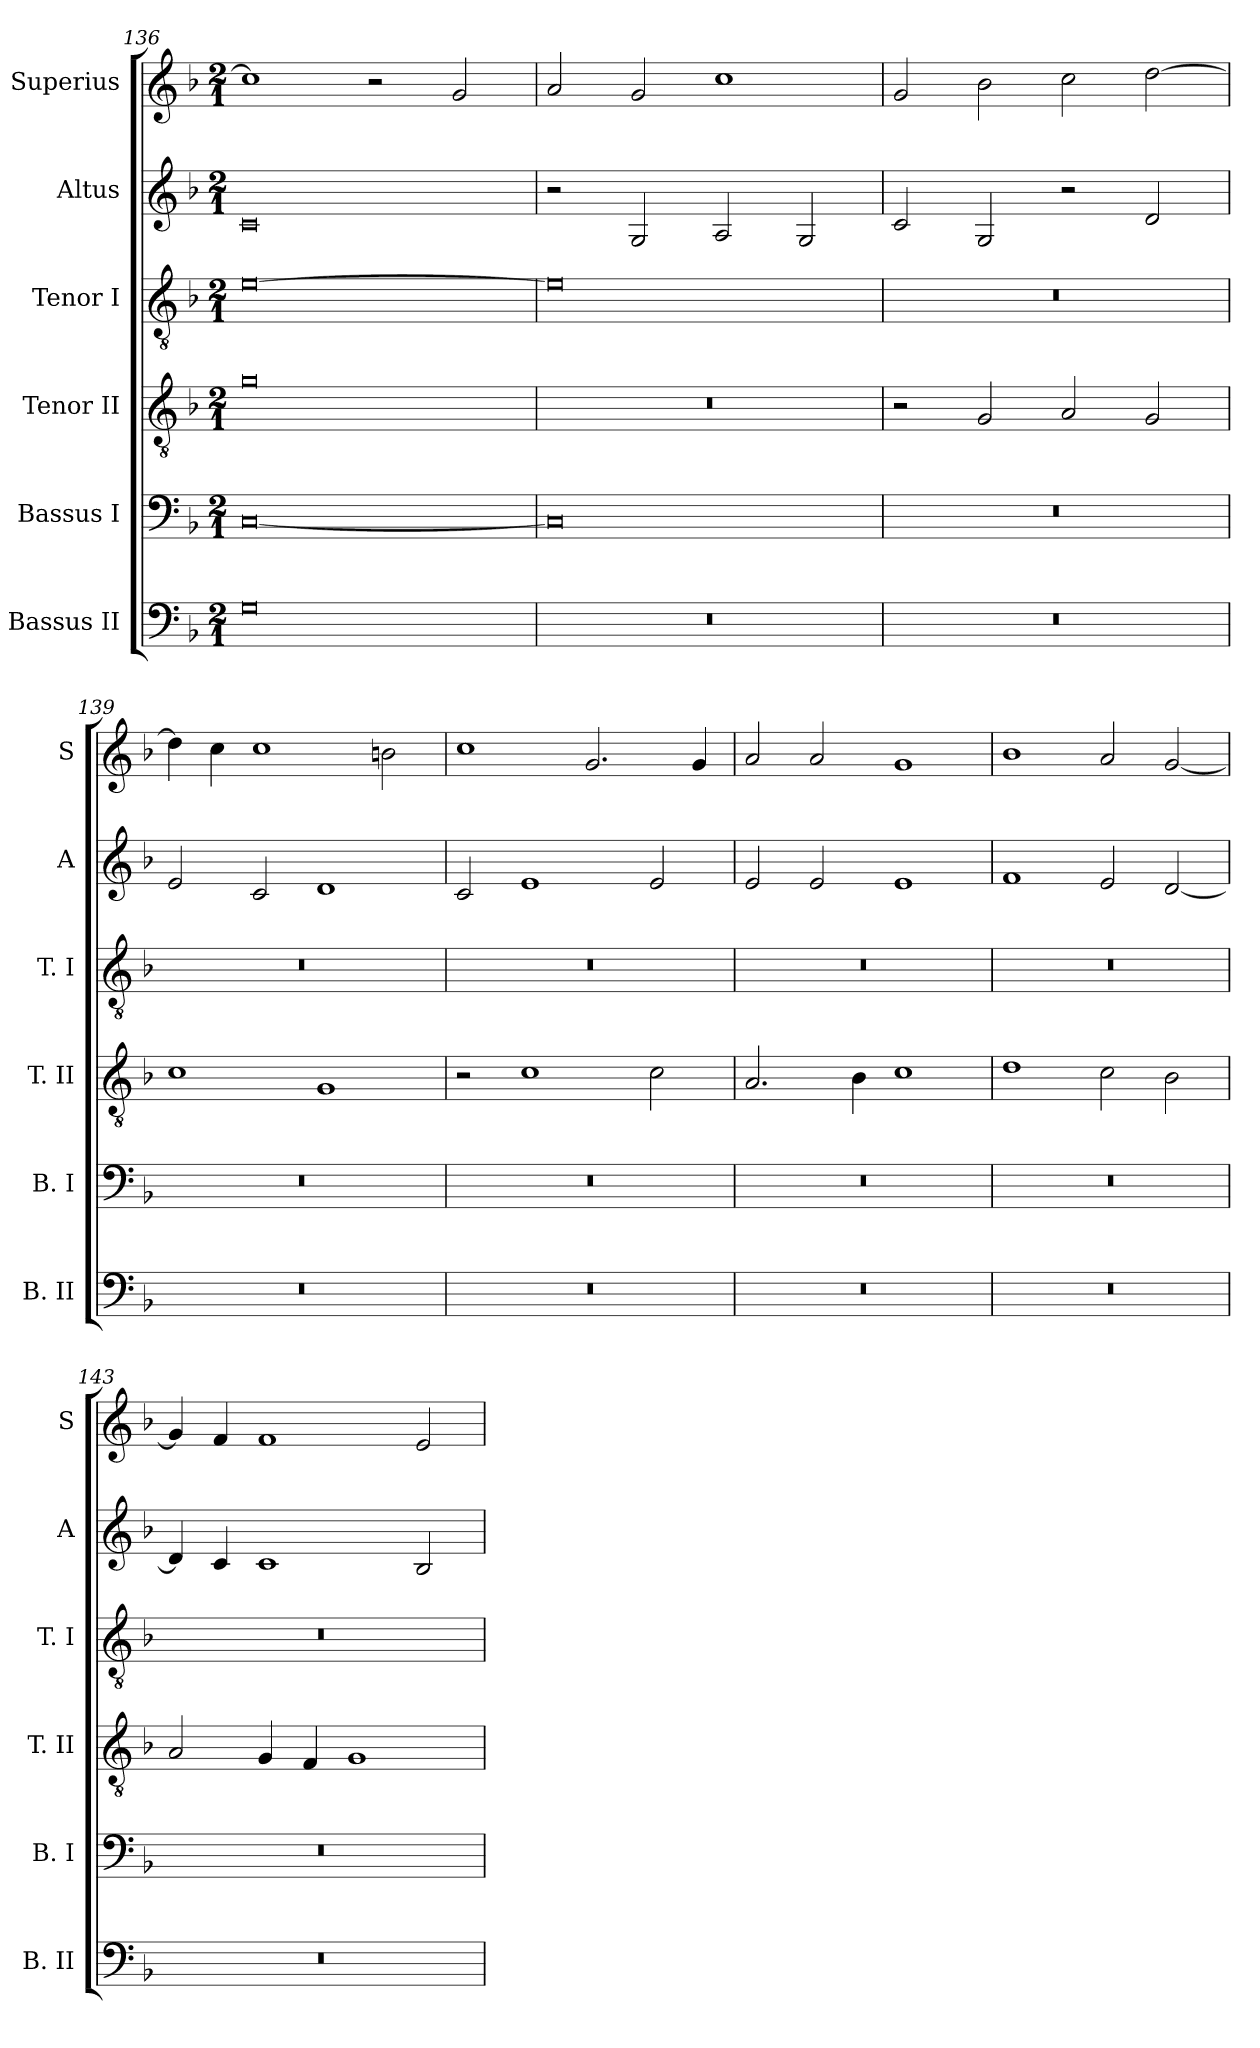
**kern	**kern	**kern	**kern	**kern	**kern
*part6	*part5	*part4	*part3	*part2	*part1
*staff6	*staff5	*staff4	*staff3	*staff2	*staff1
*I"Bassus II	*I"Bassus I	*I"Tenor II	*I"Tenor I	*I"Altus	*I"Superius
*I'B. II	*I'B. I	*I'T. II	*I'T. I	*I'A	*I'S
*clefF4	*clefF4	*clefGv2	*clefGv2	*clefG2	*clefG2
*k[b-]	*k[b-]	*k[b-]	*k[b-]	*k[b-]	*k[b-]
*F:	*F:	*F:	*F:	*F:	*F:
*M2/1	*M2/1	*M2/1	*M2/1	*M2/1	*M2/1
=136	=136	=136	=136	=136	=136
0G	[0C	0g	[0e	0c	1cc]
.	.	.	.	.	2r
.	.	.	.	.	2g
=137	=137	=137	=137	=137	=137
0r	0C]	0r	0e]	2r	2a
.	.	.	.	2G	2g
.	.	.	.	2A	1cc
.	.	.	.	2G	.
=138	=138	=138	=138	=138	=138
0r	0r	2r	0r	2c	2g
.	.	2G	.	2G	2b-
.	.	2A	.	2r	2cc
.	.	2G	.	2d	[2dd
=139	=139	=139	=139	=139	=139
0r	0r	1c	0r	2e	4dd]
.	.	.	.	.	4cc
.	.	.	.	2c	1cc
.	.	1G	.	1d	.
.	.	.	.	.	2bn
=140	=140	=140	=140	=140	=140
0r	0r	2r	0r	2c	1cc
.	.	1c	.	1e	.
.	.	.	.	.	2.g
.	.	2c	.	2e	.
.	.	.	.	.	4g
=141	=141	=141	=141	=141	=141
0r	0r	2.A	0r	2e	2a
.	.	.	.	2e	2a
.	.	4B-	.	.	.
.	.	1c	.	1e	1g
=142	=142	=142	=142	=142	=142
0r	0r	1d	0r	1f	1b-
.	.	2c	.	2e	2a
.	.	2B-	.	[2d	[2g
=143	=143	=143	=143	=143	=143
0r	0r	2A	0r	4d]	4g]
.	.	.	.	4c	4f
.	.	4G	.	1c	1f
.	.	4F	.	.	.
.	.	1G	.	.	.
.	.	.	.	2B-	2e
=	=	=	=	=	=
*-	*-	*-	*-	*-	*-
